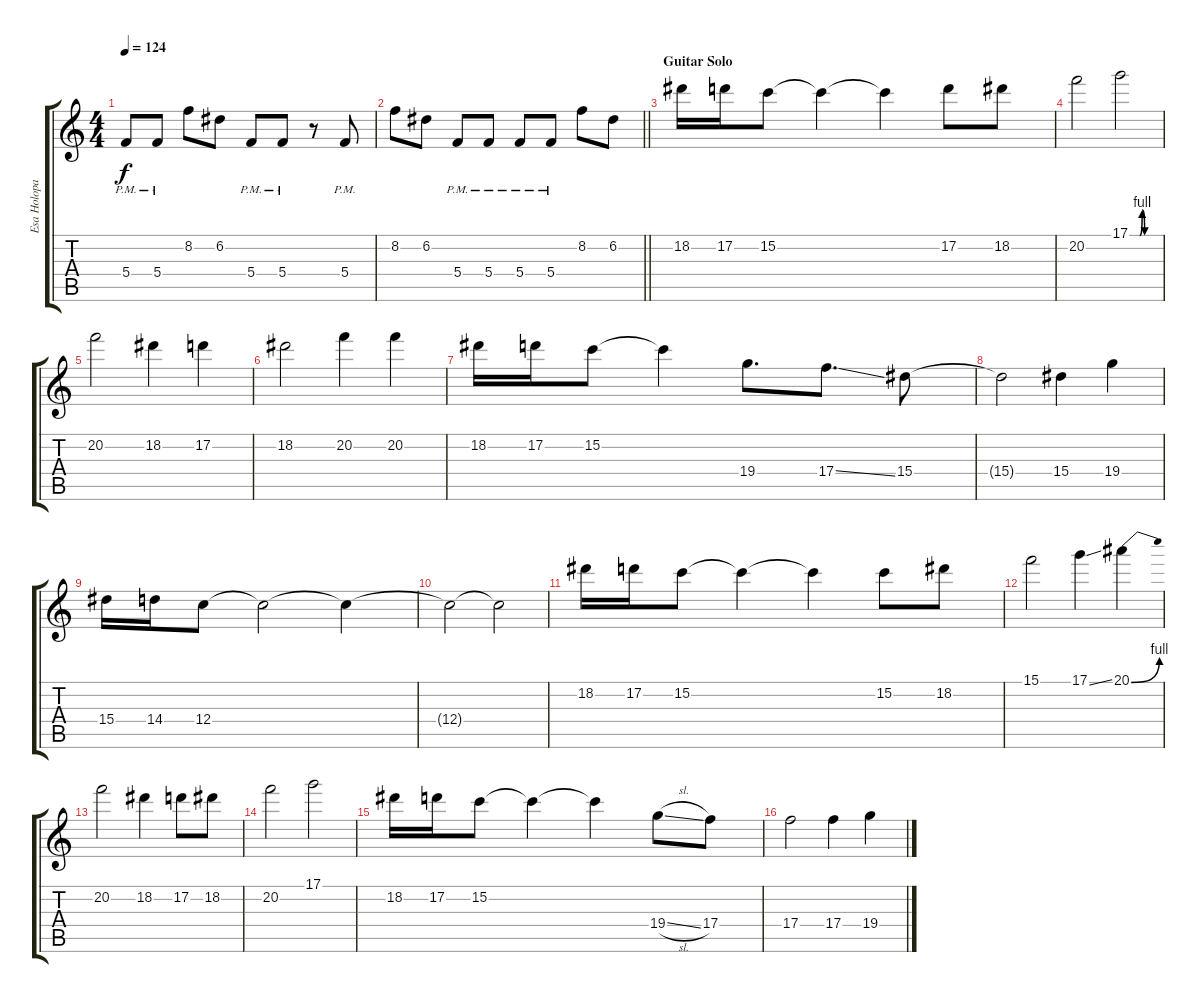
\track ("Esa Holopainen" "Esa Holopa") {instrument distortionguitar}
\staff {score tabs}
\tuning (D4 A3 F3 C3 G2 D2) {hide}
\ts (4 4)
\tempo 124
\clef g2
\ks c
5.4{pm}.8{dy f} 5.4{pm}.8 8.2.8 6.2.8 5.4{pm}.8 5.4{pm}.8 r.8 5.4{pm}.8 |
\barLineRight lightlight
8.2.8 6.2.8 5.4{pm}.8 5.4{pm}.8 5.4{pm}.8 5.4{pm}.8 8.2.8 6.2.8 |
\section ("" "Guitar Solo")
18.2.16 17.2.16 15.2.8 15.2{t}.4 15.2{t}.4 17.2.8 18.2.8 |
20.2.2 17.1{be (custom 0 0 20 0 25 4 30 0 45 0 60 0)}.2 |
20.2.2 18.2.4 17.2.4 |
18.2.2 20.2.4 20.2.4 |
18.2.16 17.2.16 15.2.8 15.2{t}.4 19.4.8{d} 17.4{ss}.8{d} 15.4.8 |
15.4{t}.2 15.4.4 19.4.4 |
15.4.16 14.4.16 12.4.8 12.4{t}.2 12.4{t}.4 |
12.4{t}.2 12.4{t}.2 |
18.2.16 17.2.16 15.2.8 15.2{t}.4 15.2{t}.4 15.2.8 18.2.8 |
15.1.2 17.1{ss}.4 20.1{be (bend 0 0 60 4)}.4 |
20.2.2 18.2.4 17.2.8 18.2.8 |
20.2.2 17.1.2 |
18.2.16 17.2.16 15.2.8 15.2{t}.4 15.2{t}.4 19.4{sl}.8 17.4.8 |
17.4.2 17.4.4 19.4.4
